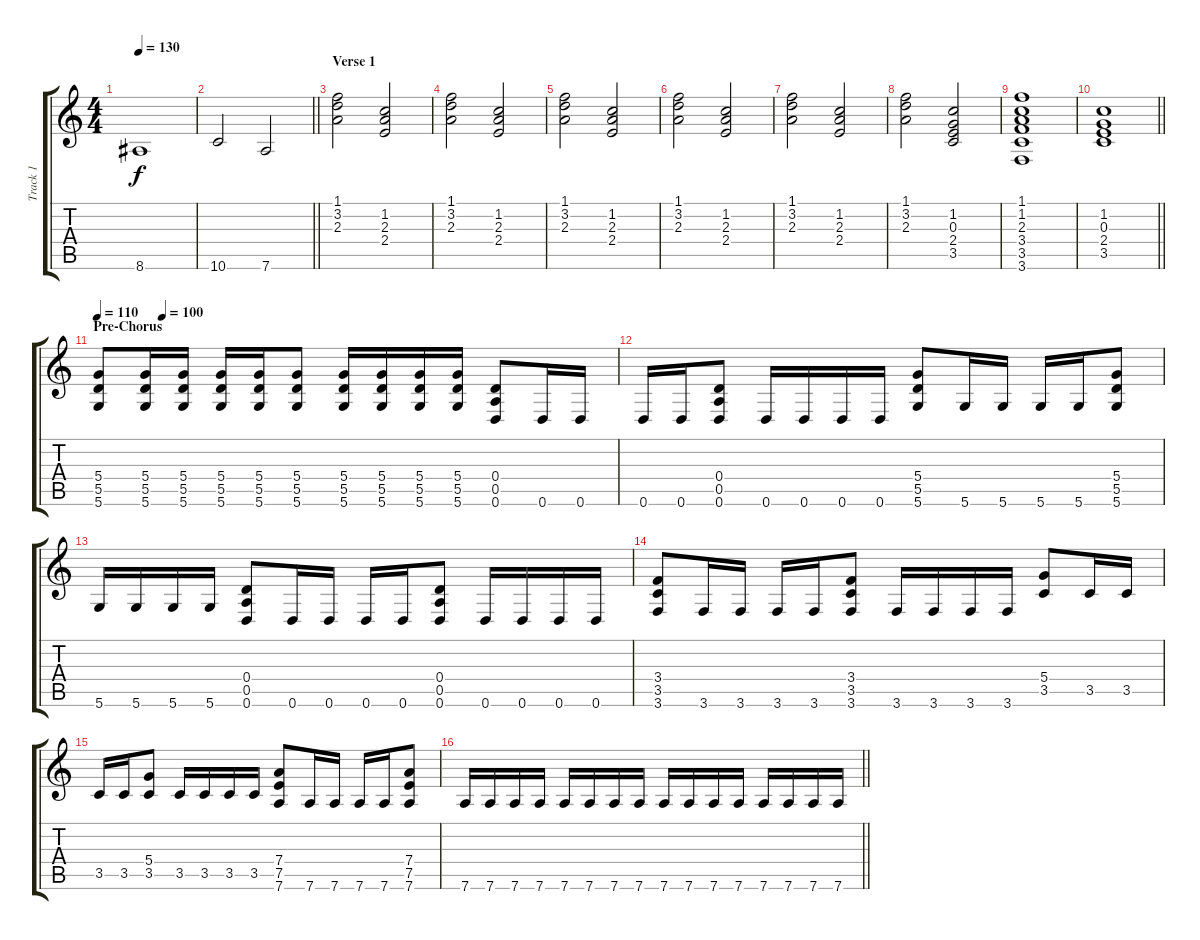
\track ("Track 1" "Track 1") {instrument distortionguitar}
\staff {score tabs}
\tuning (E4 B3 G3 D3 A2 D2) {hide}
\ts (4 4)
\tempo 130
\clef g2
\ks c
8.6.1{dy f} |
\barLineRight lightlight
10.6.2 7.6.2 |
\section ("" "Verse 1")
(1.1 3.2 2.3).2{instrument acousticguitarsteel} (1.2 2.3 2.4).2 |
(1.1 3.2 2.3).2 (1.2 2.3 2.4).2 |
(1.1 3.2 2.3).2{instrument acousticguitarsteel} (1.2 2.3 2.4).2 |
(1.1 3.2 2.3).2 (1.2 2.3 2.4).2 |
(1.1 3.2 2.3).2{instrument acousticguitarsteel} (1.2 2.3 2.4).2 |
(1.1 3.2 2.3).2 (1.2 0.3 2.4 3.5).2 |
(1.1 1.2 2.3 3.4 3.5 3.6).1 |
\barLineRight lightlight
(1.2 0.3 2.4 3.5).1 |
\section ("" "Pre-Chorus")
\tempo 110
\tempo (100 0.125)
(5.4 5.5 5.6).8{instrument distortionguitar} (5.4 5.5 5.6).16 (5.4 5.5 5.6).16 (5.4 5.5 5.6).16 (5.4 5.5 5.6).16 (5.4 5.5 5.6).8 (5.4 5.5 5.6).16 (5.4 5.5 5.6).16 (5.4 5.5 5.6).16 (5.4 5.5 5.6).16 (0.4 0.5 0.6).8 0.6.16 0.6.16 |
0.6.16 0.6.16 (0.4 0.5 0.6).8 0.6.16 0.6.16 0.6.16 0.6.16 (5.4 5.5 5.6).8 5.6.16 5.6.16 5.6.16 5.6.16 (5.4 5.5 5.6).8 |
5.6.16 5.6.16 5.6.16 5.6.16 (0.4 0.5 0.6).8 0.6.16 0.6.16 0.6.16 0.6.16 (0.4 0.5 0.6).8 0.6.16 0.6.16 0.6.16 0.6.16 |
(3.4 3.5 3.6).8 3.6.16 3.6.16 3.6.16 3.6.16 (3.4 3.5 3.6).8 3.6.16 3.6.16 3.6.16 3.6.16 (5.4 3.5).8 3.5.16 3.5.16 |
3.5.16 3.5.16 (5.4 3.5).8 3.5.16 3.5.16 3.5.16 3.5.16 (7.4 7.5 7.6).8 7.6.16 7.6.16 7.6.16 7.6.16 (7.4 7.5 7.6).8 |
\barLineRight lightlight
7.6.16 7.6.16 7.6.16 7.6.16 7.6.16 7.6.16 7.6.16 7.6.16 7.6.16 7.6.16 7.6.16 7.6.16 7.6.16 7.6.16 7.6.16 7.6.16
